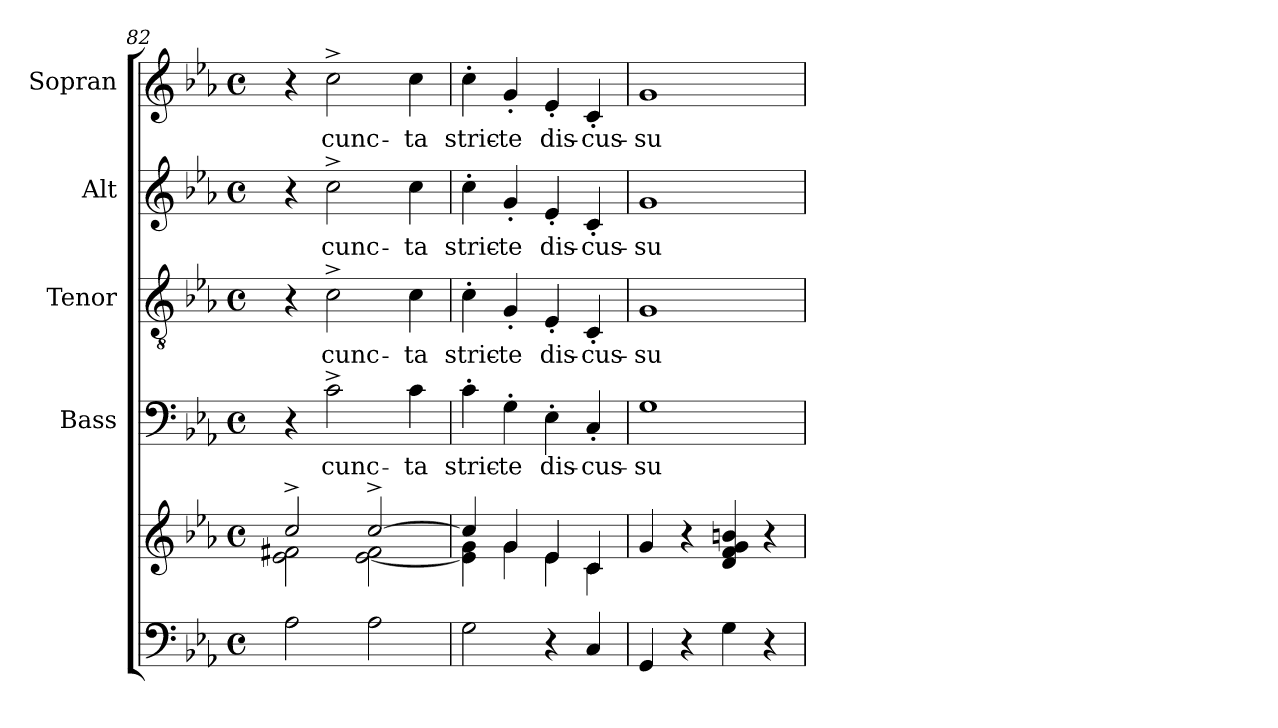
**kern	**kern	**kern	**text	**kern	**text	**kern	**text	**kern	**text
*part5	*part5	*part4	*part4	*part3	*part3	*part2	*part2	*part1	*part1
*staff6	*staff5	*staff4	*staff4	*staff3	*staff3	*staff2	*staff2	*staff1	*staff1
*	*	*I"Bass	*	*I"Tenor	*	*I"Alt	*	*I"Sopran	*
*	*	*I'B.	*	*I'T.	*	*I'A.	*	*I'S.	*
*clefF4	*clefG2	*clefF4	*	*clefGv2	*	*clefG2	*	*clefG2	*
*k[b-e-a-]	*k[b-e-a-]	*k[b-e-a-]	*	*k[b-e-a-]	*	*k[b-e-a-]	*	*k[b-e-a-]	*
*E-:	*E-:	*E-:	*	*E-:	*	*E-:	*	*E-:	*
*M4/4	*M4/4	*M4/4	*	*M4/4	*	*M4/4	*	*M4/4	*
*met(c)	*met(c)	*met(c)	*	*met(c)	*	*met(c)	*	*met(c)	*
=82	=82	=82	=82	=82	=82	=82	=82	=82	=82
*	*^	*	*	*	*	*	*	*	*
2A-\	2cc^>/	2e-\ 2f#X\	4r	.	4r	.	4r	.	4r	.
!	!	!	!	!LO:LY:b	!	!LO:LY:b	!	!LO:LY:b	!	!LO:LY:b
.	.	.	2c^>\	cunc-	2c^>\	cunc-	2cc^>\	cunc-	2cc^>\	cunc-
2A-\	[>2cc^>/	[<2e-\ 2f#\	.	.	.	.	.	.	.	.
!	!	!	!	!LO:LY:b	!	!LO:LY:b	!	!LO:LY:b	!	!LO:LY:b
.	.	.	4c\	-ta	4c\	-ta	4cc\	-ta	4cc\	-ta
=83	=83	=83	=83	=83	=83	=83	=83	=83	=83	=83
!	!	!	!	!LO:LY:b	!	!LO:LY:b	!	!LO:LY:b	!	!LO:LY:b
2G\	4cc/]	4e-\] 4g\	4c'>\	stric-	4c'>\	stric-	4cc'>\	stric-	4cc'>\	stric-
!	!	!	!	!LO:LY:b	!	!LO:LY:b	!	!LO:LY:b	!	!LO:LY:b
.	4g/	4g\	4G'>\	-te	4G'</	-te	4g'</	-te	4g'</	-te
!	!	!	!	!LO:LY:b	!	!LO:LY:b	!	!LO:LY:b	!	!LO:LY:b
4r	4e-/	4e-\	4E-'>\	dis-	4E-'</	dis-	4e-'</	dis-	4e-'</	dis-
!	!	!	!	!LO:LY:b	!	!LO:LY:b	!	!LO:LY:b	!	!LO:LY:b
4C/	4c/	4c\	4C'</	-cus-	4C'</	-cus-	4c'</	-cus-	4c'</	-cus-
=84	=84	=84	=84	=84	=84	=84	=84	=84	=84	=84
!	!	!	!	!LO:LY:b	!	!LO:LY:b	!	!LO:LY:b	!	!LO:LY:b
*	*v	*v	*	*	*	*	*	*	*	*
4GG/	4g/	1G	-su-	1G	-su-	1g	-su-	1g	-su-
4r	4r	.	.	.	.	.	.	.	.
4G\	4d/ 4f/ 4g/ 4bn/	.	.	.	.	.	.	.	.
4r	4r	.	.	.	.	.	.	.	.
=	=	=	=	=	=	=	=	=	=
*-	*-	*-	*-	*-	*-	*-	*-	*-	*-
